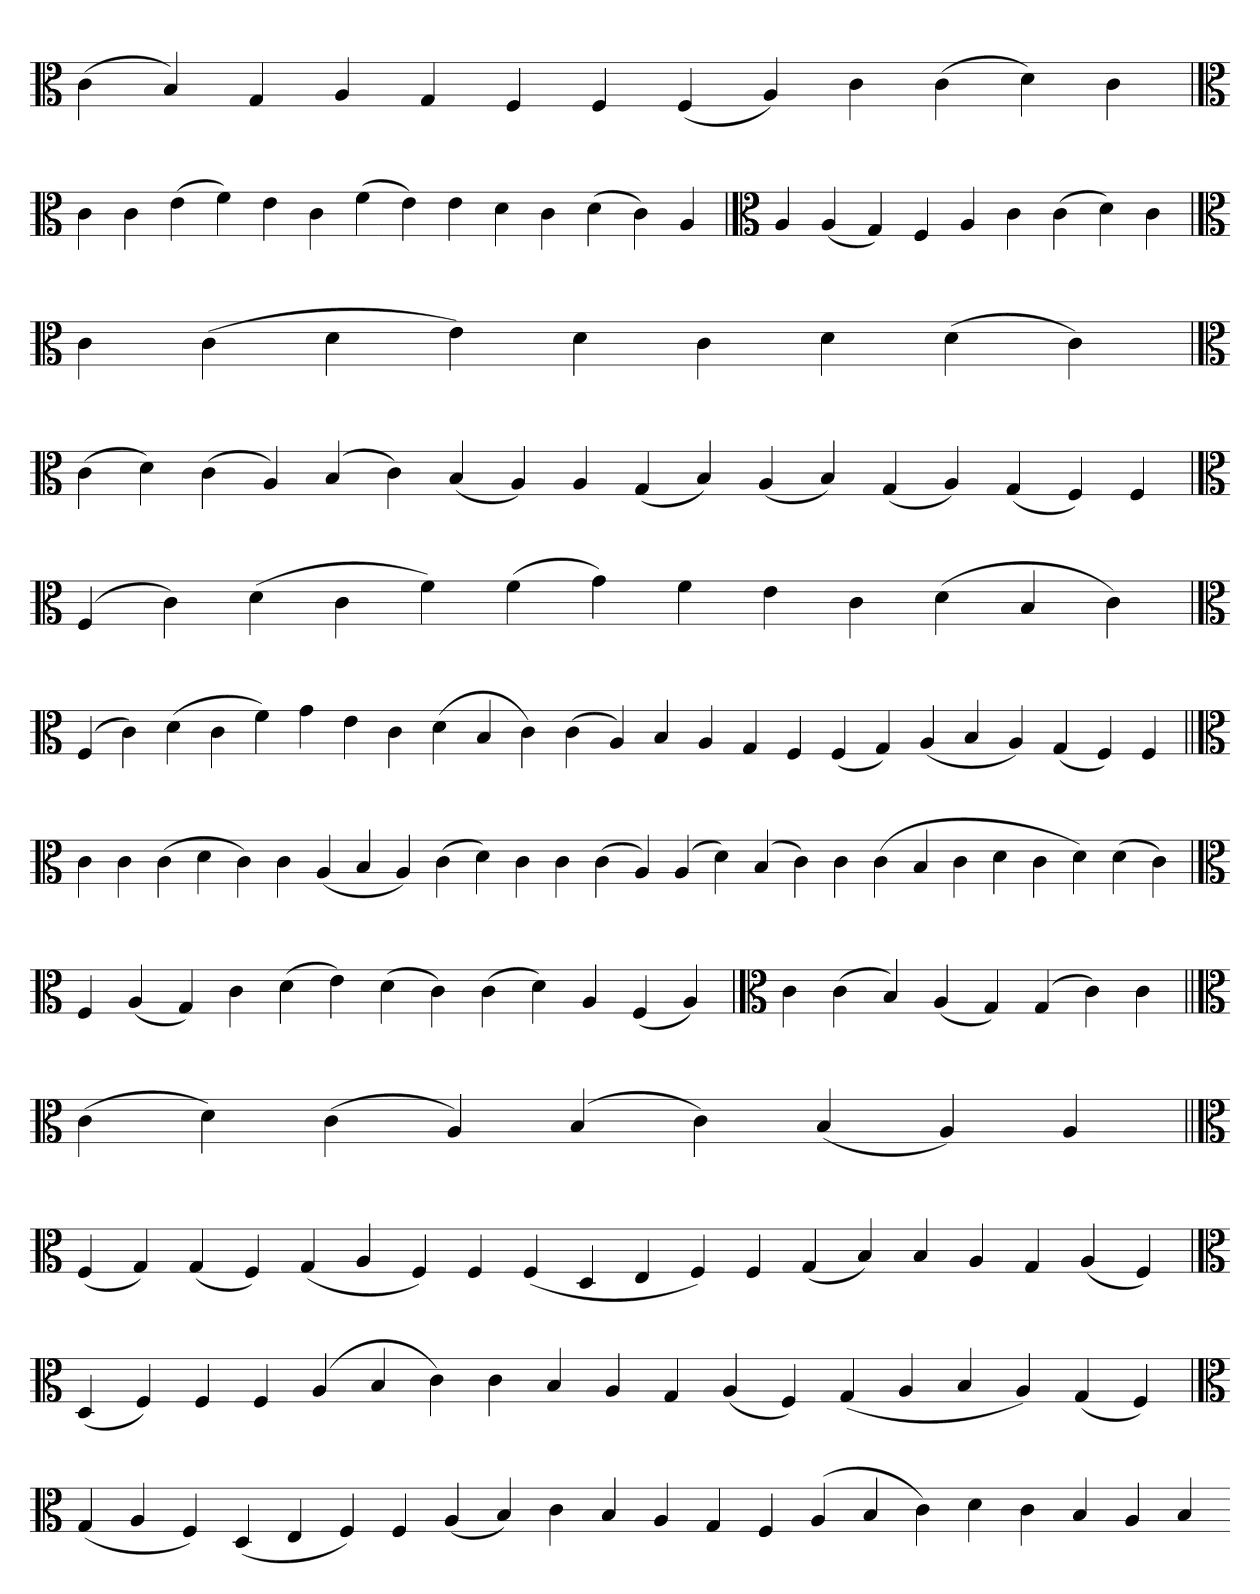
**kern
*part1
*staff1
*clefC3
=
(4c
4B)
4G
4A
4G
4F
4F
(4F
4A)
4c
(4c
4d)
4c
='
*clefC3
4c
4c
(4e
4f)
4e
4c
(4f
4e)
4e
4d
4c
(4d
4c)
4A
='
*clefC3
4A
(4A
4G)
4F
4A
4c
(4c
4d)
4c
='
*clefC3
4c
(4c
4d
4e)
4d
4c
4d
(4d
4c)
=
*clefC3
(4c
4d)
(4c
4A)
(4B
4c)
(4B
4A)
4A
(4G
4B)
(4A
4B)
(4G
4A)
(4G
4F)
4F
='
*clefC3
(4F
4c)
(4d
4c
4f)
(4f
4g)
4f
4e
4c
(4d
4B
4c)
='
*clefC3
(4F
4c)
(4d
4c
4f)
4g
4e
4c
(4d
4B
4c)
(4c
4A)
4B
4A
4G
4F
(4F
4G)
(4A
4B
4A)
(4G
4F)
4F
=||
*clefC3
4c
4c
(4c
4d
4c)
4c
(4A
4B
4A)
(4c
4d)
4c
4c
(4c
4A)
(4A
4d)
(4B
4c)
4c
(4c
4B
4c
4d
4c
4d)
(4d
4c)
=
*clefC3
4F
(4A
4G)
4c
(4d
4e)
(4d
4c)
(4c
4d)
4A
(4F
4A)
=`
*clefC3
4c
(4c
4B)
(4A
4G)
(4G
4c)
4c
=||
*clefC3
(4c
4d)
(4c
4A)
(4B
4c)
(4B
4A)
4A
=||
*clefC3
(4F
4G)
(4G
4F)
(4G
4A
4F)
4F
(4F
4D
4E
4F)
4F
(4G
4B)
4B
4A
4G
(4A
4F)
='
*clefC3
(4D
4F)
4F
4F
(4A
4B
4c)
4c
4B
4A
4G
(4A
4F)
(4G
4A
4B
4A)
(4G
4F)
=
*clefC3
(4G
4A
4F)
(4D
4E
4F)
4F
(4A
4B)
4c
4B
4A
4G
4F
(4A
4B
4c)
4d
4c
4B
4A
4B
=-
*-
